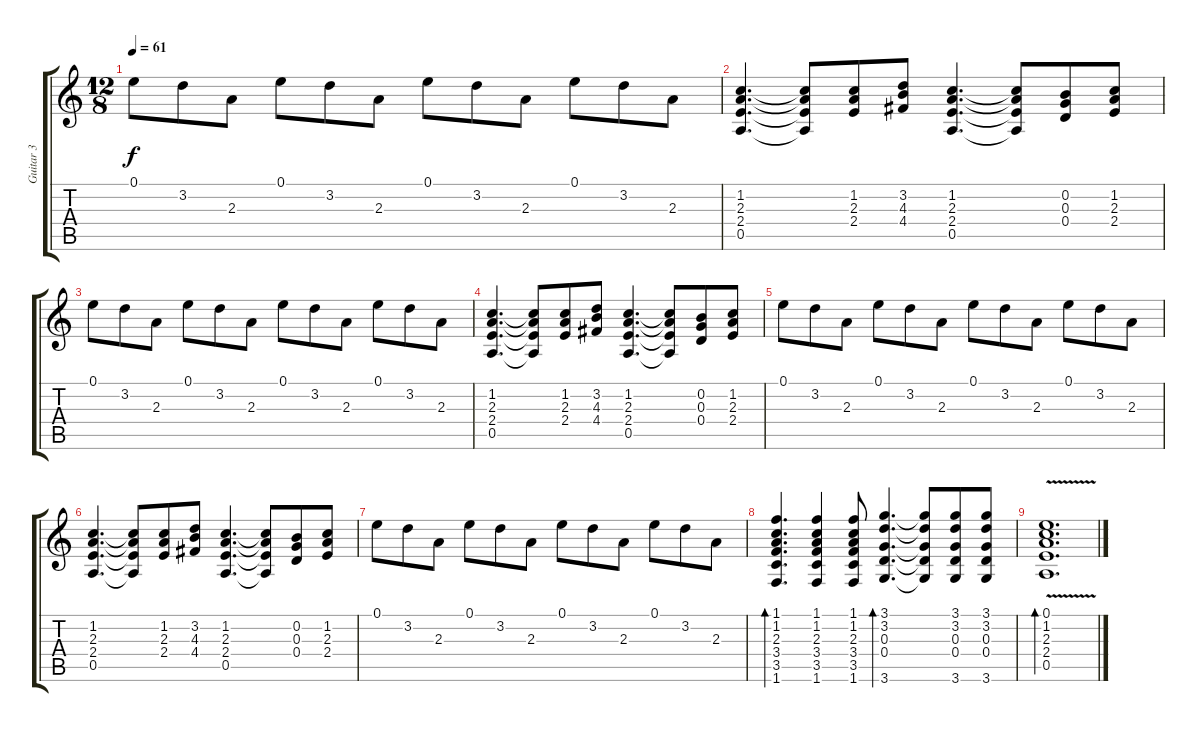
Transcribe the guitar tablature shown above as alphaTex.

\track ("Guitar 3" "Guitar 3") {instrument overdrivenguitar}
\staff {score tabs}
\tuning (E4 B3 G3 D3 A2 E2) {hide}
\ts (12 8)
\tempo 61
\clef g2
\ks c
0.1.8{dy f} 3.2.8 2.3.8 0.1.8 3.2.8 2.3.8 0.1.8 3.2.8 2.3.8 0.1.8 3.2.8 2.3.8 |
(1.2 2.3 2.4 0.5).4{d} (1.2{t} 2.3{t} 2.4{t} 0.5{t}).8 (1.2 2.3 2.4).8 (3.2 4.3 4.4).8 (1.2 2.3 2.4 0.5).4{d} (1.2{t} 2.3{t} 2.4{t} 0.5{t}).8 (0.2 0.3 0.4).8 (1.2 2.3 2.4).8 |
0.1.8 3.2.8 2.3.8 0.1.8 3.2.8 2.3.8 0.1.8 3.2.8 2.3.8 0.1.8 3.2.8 2.3.8 |
(1.2 2.3 2.4 0.5).4{d} (1.2{t} 2.3{t} 2.4{t} 0.5{t}).8 (1.2 2.3 2.4).8 (3.2 4.3 4.4).8 (1.2 2.3 2.4 0.5).4{d} (1.2{t} 2.3{t} 2.4{t} 0.5{t}).8 (0.2 0.3 0.4).8 (1.2 2.3 2.4).8 |
0.1.8 3.2.8 2.3.8 0.1.8 3.2.8 2.3.8 0.1.8 3.2.8 2.3.8 0.1.8 3.2.8 2.3.8 |
(1.2 2.3 2.4 0.5).4{d} (1.2{t} 2.3{t} 2.4{t} 0.5{t}).8 (1.2 2.3 2.4).8 (3.2 4.3 4.4).8 (1.2 2.3 2.4 0.5).4{d} (1.2{t} 2.3{t} 2.4{t} 0.5{t}).8 (0.2 0.3 0.4).8 (1.2 2.3 2.4).8 |
0.1.8 3.2.8 2.3.8 0.1.8 3.2.8 2.3.8 0.1.8 3.2.8 2.3.8 0.1.8 3.2.8 2.3.8 |
(1.1 1.2 2.3 3.4 3.5 1.6).4{d bd 120} (1.1 1.2 2.3 3.4 3.5 1.6).4 (1.1 1.2 2.3 3.4 3.5 1.6).8 (3.1 3.2 0.3 0.4 3.6).4{d bd 120} (3.1{t} 3.2{t} 0.3{t} 0.4{t} 3.6{t}).8 (3.1 3.2 0.3 0.4 3.6).8 (3.1 3.2 0.3 0.4 3.6).8 |
(0.1{v} 1.2{v} 2.3{v} 2.4{v} 0.5{v}).1{d bd 120}
